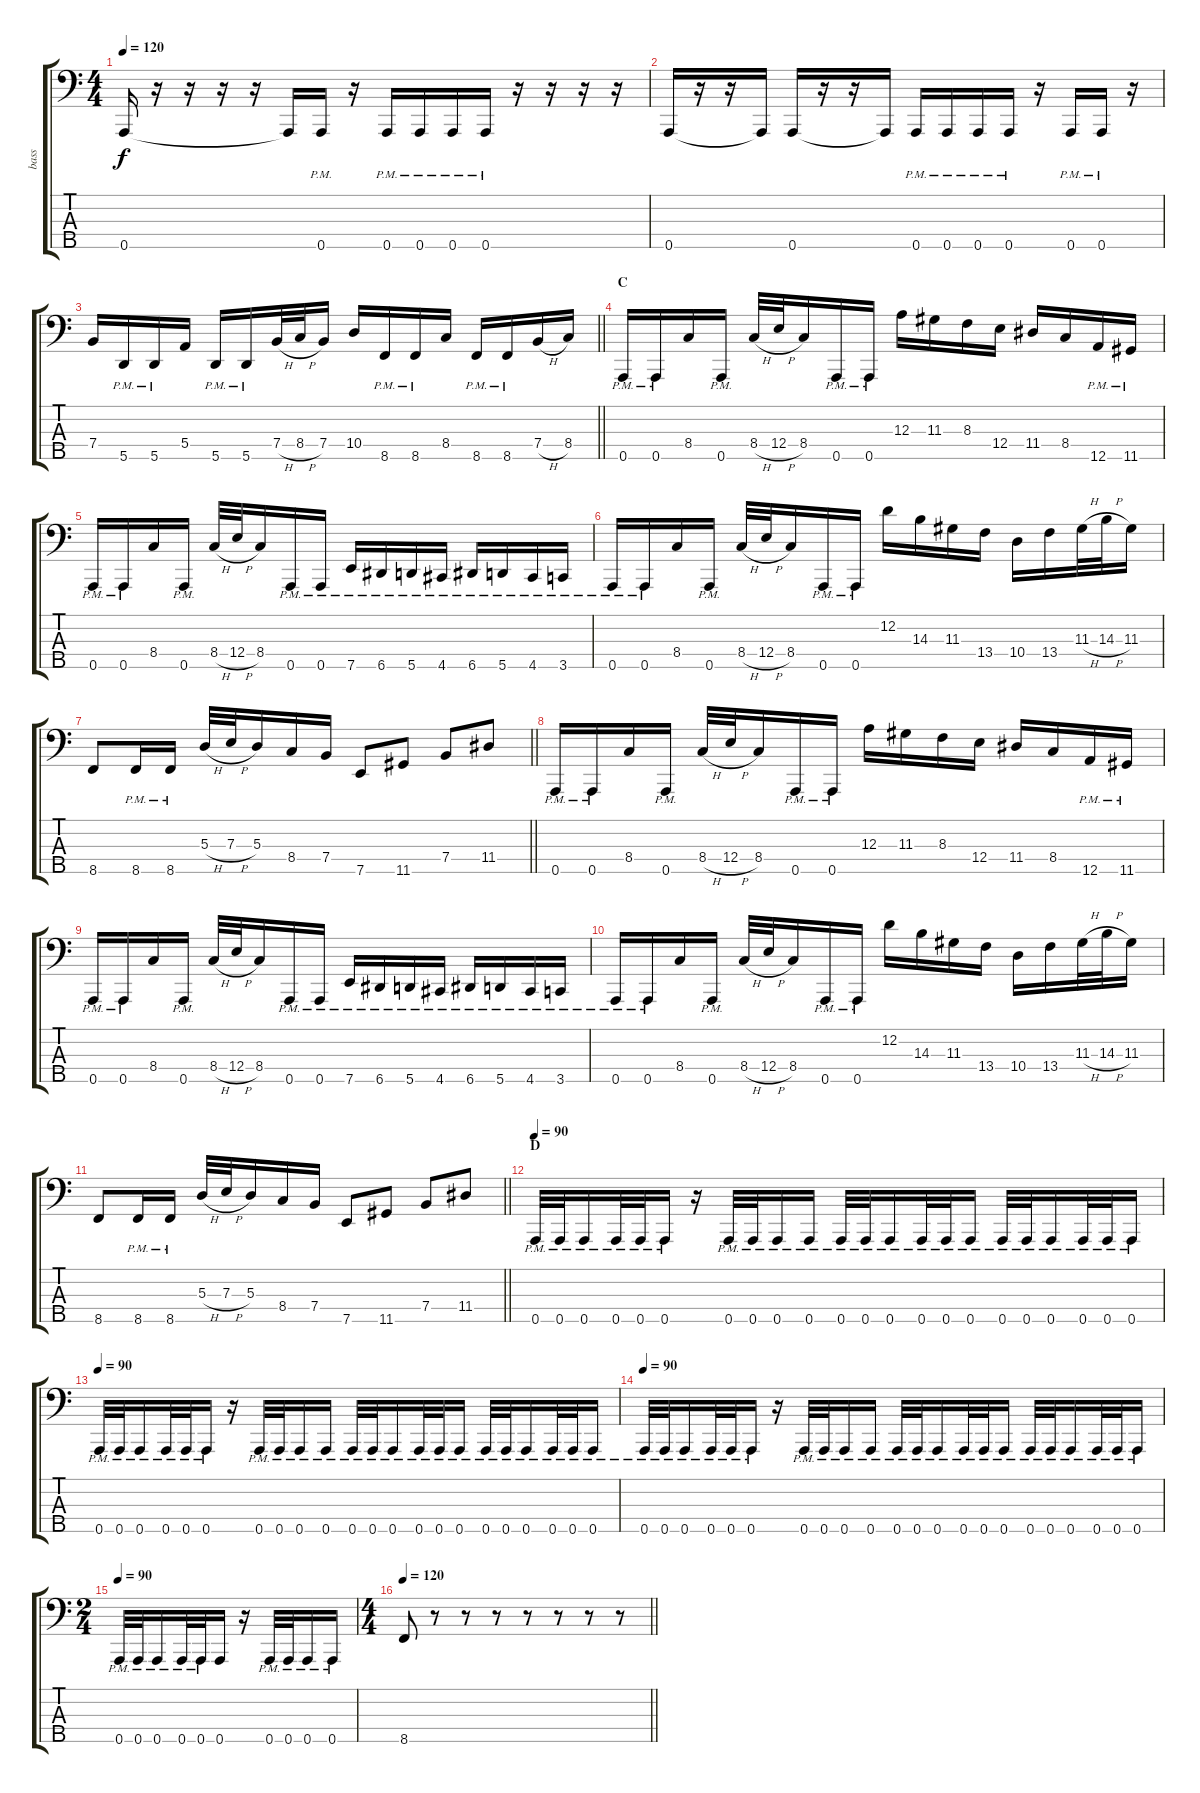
\track ("bass" "bass") {instrument electricbassfinger}
\staff {score tabs}
\tuning (Gb2 D2 A1 E1 A0) {hide}
\ts (4 4)
\tempo 120
\clef f4
\ks c
0.5.16{dy f} r.16 r.16 r.16 r.16 0.5{t}.16 0.5{pm}.16 r.16 0.5{pm}.16 0.5{pm}.16 0.5{pm}.16 0.5{pm}.16 r.16 r.16 r.16 r.16 |
0.5.16 r.16 r.16 0.5{t}.16 0.5.16 r.16 r.16 0.5{t}.16 0.5{pm}.16 0.5{pm}.16 0.5{pm}.16 0.5{pm}.16 r.16 0.5{pm}.16 0.5{pm}.16 r.16 |
\barLineRight lightlight
7.4.16 5.5{pm}.16 5.5{pm}.16 5.4.16 5.5{pm}.16 5.5{pm}.16 7.4{h}.32 8.4{h}.32 7.4.16 10.4.16 8.5{pm}.16 8.5{pm}.16 8.4.16 8.5{pm}.16 8.5{pm}.16 7.4{h}.16 8.4.16 |
\section ("" "C")
0.5{pm}.16 0.5{pm}.16 8.4.16 0.5{pm}.16 8.4{h}.32 12.4{h}.32 8.4.16 0.5{pm}.16 0.5{pm}.16 12.3.16 11.3.16 8.3.16 12.4.16 11.4.16 8.4.16 12.5{pm}.16 11.5{pm}.16 |
0.5{pm}.16 0.5{pm}.16 8.4.16 0.5{pm}.16 8.4{h}.32 12.4{h}.32 8.4.16 0.5{pm}.16 0.5{pm}.16 7.5{pm}.16 6.5{pm}.16 5.5{pm}.16 4.5{pm}.16 6.5{pm}.16 5.5{pm}.16 4.5{pm}.16 3.5{pm}.16 |
0.5{pm}.16 0.5{pm}.16 8.4.16 0.5{pm}.16 8.4{h}.32 12.4{h}.32 8.4.16 0.5{pm}.16 0.5{pm}.16 12.2.16 14.3.16 11.3.16 13.4.16 10.4.16 13.4.16 11.3{h}.32 14.3{h}.32 11.3.16 |
\barLineRight lightlight
8.5.8 8.5{pm}.16 8.5{pm}.16 5.3{h}.32 7.3{h}.32 5.3.16 8.4.16 7.4.16 7.5.8 11.5.8 7.4.8 11.4.8 |
0.5{pm}.16 0.5{pm}.16 8.4.16 0.5{pm}.16 8.4{h}.32 12.4{h}.32 8.4.16 0.5{pm}.16 0.5{pm}.16 12.3.16 11.3.16 8.3.16 12.4.16 11.4.16 8.4.16 12.5{pm}.16 11.5{pm}.16 |
0.5{pm}.16 0.5{pm}.16 8.4.16 0.5{pm}.16 8.4{h}.32 12.4{h}.32 8.4.16 0.5{pm}.16 0.5{pm}.16 7.5{pm}.16 6.5{pm}.16 5.5{pm}.16 4.5{pm}.16 6.5{pm}.16 5.5{pm}.16 4.5{pm}.16 3.5{pm}.16 |
0.5{pm}.16 0.5{pm}.16 8.4.16 0.5{pm}.16 8.4{h}.32 12.4{h}.32 8.4.16 0.5{pm}.16 0.5{pm}.16 12.2.16 14.3.16 11.3.16 13.4.16 10.4.16 13.4.16 11.3{h}.32 14.3{h}.32 11.3.16 |
\barLineRight lightlight
8.5.8 8.5{pm}.16 8.5{pm}.16 5.3{h}.32 7.3{h}.32 5.3.16 8.4.16 7.4.16 7.5.8 11.5.8 7.4.8 11.4.8 |
\section ("" "D")
\tempo 90
0.5{pm}.32 0.5{pm}.32 0.5{pm}.16 0.5{pm}.32 0.5{pm}.32 0.5{pm}.16 r.16 0.5{pm}.32 0.5{pm}.32 0.5{pm}.16 0.5{pm}.16 0.5{pm}.32 0.5{pm}.32 0.5{pm}.16 0.5{pm}.32 0.5{pm}.32 0.5{pm}.16 0.5{pm}.32 0.5{pm}.32 0.5{pm}.16 0.5{pm}.32 0.5{pm}.32 0.5{pm}.16 |
\tempo 90
0.5{pm}.32 0.5{pm}.32 0.5{pm}.16 0.5{pm}.32 0.5{pm}.32 0.5{pm}.16 r.16 0.5{pm}.32 0.5{pm}.32 0.5{pm}.16 0.5{pm}.16 0.5{pm}.32 0.5{pm}.32 0.5{pm}.16 0.5{pm}.32 0.5{pm}.32 0.5{pm}.16 0.5{pm}.32 0.5{pm}.32 0.5{pm}.16 0.5{pm}.32 0.5{pm}.32 0.5{pm}.16 |
\tempo 90
0.5{pm}.32 0.5{pm}.32 0.5{pm}.16 0.5{pm}.32 0.5{pm}.32 0.5{pm}.16 r.16 0.5{pm}.32 0.5{pm}.32 0.5{pm}.16 0.5{pm}.16 0.5{pm}.32 0.5{pm}.32 0.5{pm}.16 0.5{pm}.32 0.5{pm}.32 0.5{pm}.16 0.5{pm}.32 0.5{pm}.32 0.5{pm}.16 0.5{pm}.32 0.5{pm}.32 0.5{pm}.16 |
\ts (2 4)
\tempo 90
0.5{pm}.32 0.5{pm}.32 0.5{pm}.16 0.5{pm}.32 0.5{pm}.32 0.5.16 r.16 0.5{pm}.32 0.5{pm}.32 0.5{pm}.16 0.5{pm}.16 |
\ts (4 4)
\tempo 120
\barLineRight lightlight
8.5.8 r.8 r.8 r.8 r.8 r.8 r.8 r.8
